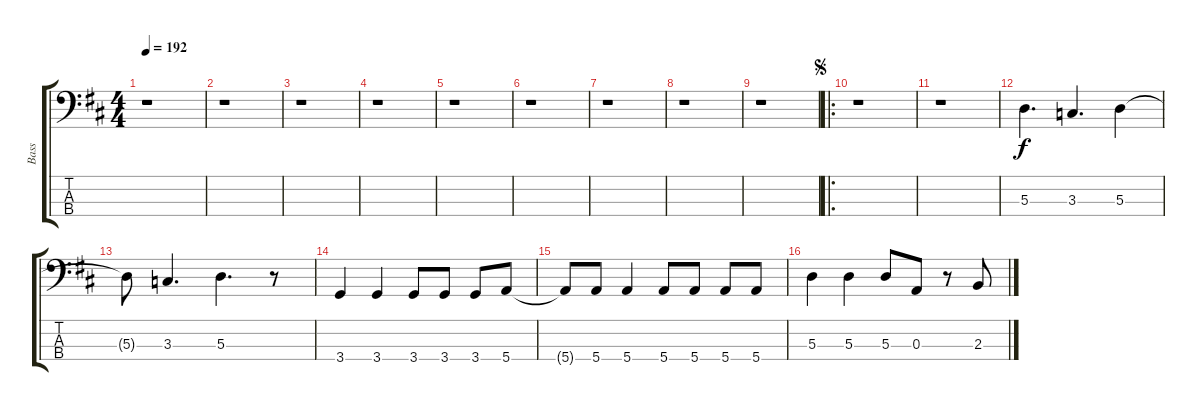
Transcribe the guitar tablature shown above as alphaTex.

\track ("Bass" "Bass") {instrument electricbasspick}
\staff {score tabs}
\tuning (G2 D2 A1 E1) {hide}
\ts (4 4)
\tempo 192
\clef f4
\ks d
r.1{dy f instrument electricbasspick} |
r.1 |
r.1 |
r.1 |
r.1 |
r.1 |
r.1 |
r.1 |
r.1 |
\ro
\jump segno
r.1 |
r.1 |
5.3.4{d} 3.3.4{d} 5.3.4 |
5.3{t}.8 3.3.4{d} 5.3.4{d} r.8 |
3.4.4 3.4.4 3.4.8 3.4.8 3.4.8 5.4.8 |
5.4{t}.8 5.4.8 5.4.4 5.4.8 5.4.8 5.4.8 5.4.8 |
5.3.4 5.3.4 5.3.8 0.3.8 r.8 2.3.8
